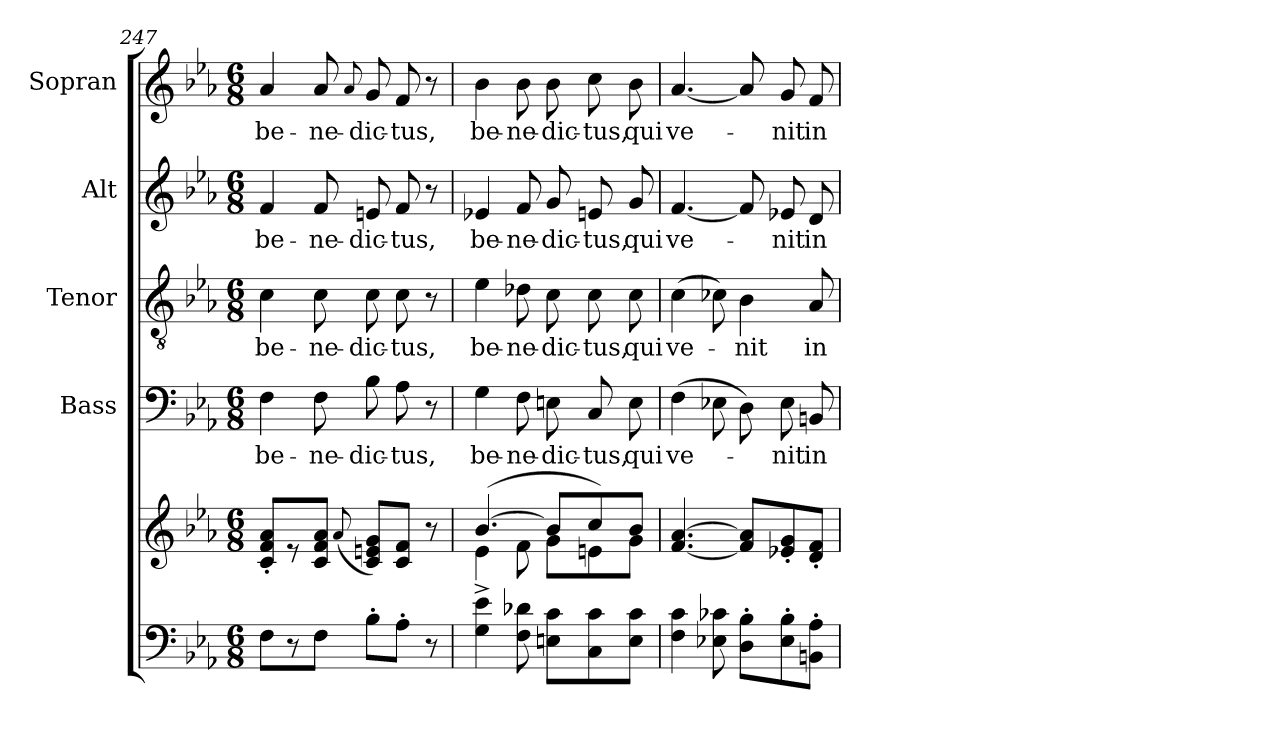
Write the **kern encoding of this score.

**kern	**kern	**kern	**text	**kern	**text	**kern	**text	**kern	**text
*part5	*part5	*part4	*part4	*part3	*part3	*part2	*part2	*part1	*part1
*staff6	*staff5	*staff4	*staff4	*staff3	*staff3	*staff2	*staff2	*staff1	*staff1
*	*	*I"Bass	*	*I"Tenor	*	*I"Alt	*	*I"Sopran	*
*	*	*I'B.	*	*I'T.	*	*I'A.	*	*I'S.	*
*clefF4	*clefG2	*clefF4	*	*clefGv2	*	*clefG2	*	*clefG2	*
*k[b-e-a-]	*k[b-e-a-]	*k[b-e-a-]	*	*k[b-e-a-]	*	*k[b-e-a-]	*	*k[b-e-a-]	*
*E-:	*E-:	*E-:	*	*E-:	*	*E-:	*	*E-:	*
*M6/8	*M6/8	*M6/8	*	*M6/8	*	*M6/8	*	*M6/8	*
=247	=247	=247	=247	=247	=247	=247	=247	=247	=247
!	!	!	!LO:LY:b	!	!LO:LY:b	!	!LO:LY:b	!	!LO:LY:b
8F\L	8c/'< 8f/'< 8a-/'<L	4F\	be-	4c\	be-	4f/	be-	4a-/	be-
8r	8r	.	.	.	.	.	.	.	.
!	!	!	!LO:LY:b	!	!LO:LY:b	!	!LO:LY:b	!	!LO:LY:b
8F\J	8c/ 8f/ 8a-/J	8F\	-ne-	8c\	-ne-	8f/	-ne-	8a-/	-ne-
.	(<8qqa-/	.	.	.	.	.	.	8qqa-/	.
!	!	!	!LO:LY:b	!	!LO:LY:b	!	!LO:LY:b	!	!LO:LY:b
8B-'>\L	8c/ 8en/ 8g/L)	8B-\	-dic-	8c\	-dic-	8en/	-dic-	8g/	-dic-
!	!	!	!LO:LY:b	!	!LO:LY:b	!	!LO:LY:b	!	!LO:LY:b
8A-'>\J	8c/ 8f/J	8A-\	-tus,	8c\	-tus,	8f/	-tus,	8f/	-tus,
8r	8r	8r	.	8r	.	8r	.	8r	.
!!LO:LB:g=z
=248	=248	=248	=248	=248	=248	=248	=248	=248	=248
*	*^	*	*	*	*	*	*	*	*
!	!	!	!	!LO:LY:b	!	!LO:LY:b	!	!LO:LY:b	!	!LO:LY:b
4G\^> 4e-\^>	([>4.b-/	4e-\	4G\	be-	4e-\	be-	4e-X/	be-	4b-\	be-
!	!	!	!	!LO:LY:b	!	!LO:LY:b	!	!LO:LY:b	!	!LO:LY:b
8F\ 8d-X\	.	8f\	8F\	-ne-	8d-X\	-ne-	8f/	-ne-	8b-\	-ne-
!	!	!	!	!LO:LY:b	!	!LO:LY:b	!	!LO:LY:b	!	!LO:LY:b
8En\ 8c\L	8b-/L]	8g\L	8En\	-dic-	8c\	-dic-	8g/	-dic-	8b-\	-dic-
!	!	!	!	!LO:LY:b	!	!LO:LY:b	!	!LO:LY:b	!	!LO:LY:b
8C\ 8c\	8cc/)	8en\	8C/	-tus,	8c\	-tus,	8en/	-tus,	8cc\	-tus,
!	!	!	!	!LO:LY:b	!	!LO:LY:b	!	!LO:LY:b	!	!LO:LY:b
8E\ 8c\J	8b-/J	8g\J	8E\	qui	8c\	qui	8g/	qui	8b-\	qui
=249	=249	=249	=249	=249	=249	=249	=249	=249	=249	=249
!	!	!	!	!LO:LY:b	!	!LO:LY:b	!	!LO:LY:b	!	!LO:LY:b
*	*v	*v	*	*	*	*	*	*	*	*
4F\ 4c\	[4.f/ [4.a-/	(>4F\	ve-	(>4c\	ve-	[4.f/	ve-	[4.a-/	ve-
8E-X\ 8c-X\	.	8E-X\	.	8c-X\)	.	.	.	.	.
!	!	!	!	!	!LO:LY:b	!	!	!	!
8D\'> 8B-\'>L	8f/] 8a-/]L	8D\)	.	4B-\	-nit	8f/]	.	8a-/]	.
!	!	!	!LO:LY:b	!	!	!	!LO:LY:b	!	!LO:LY:b
8E-\'> 8B-\'>	8e-X/'< 8g/'<	8E-\	-nit	.	.	8e-X/	-nit	8g/	-nit
!	!	!	!LO:LY:b	!	!LO:LY:b	!	!LO:LY:b	!	!LO:LY:b
8BBn\'> 8A-\'>J	8d/'< 8f/'<J	8BBn/	in	8A-/	in	8d/	in	8f/	in
=	=	=	=	=	=	=	=	=	=
*-	*-	*-	*-	*-	*-	*-	*-	*-	*-
